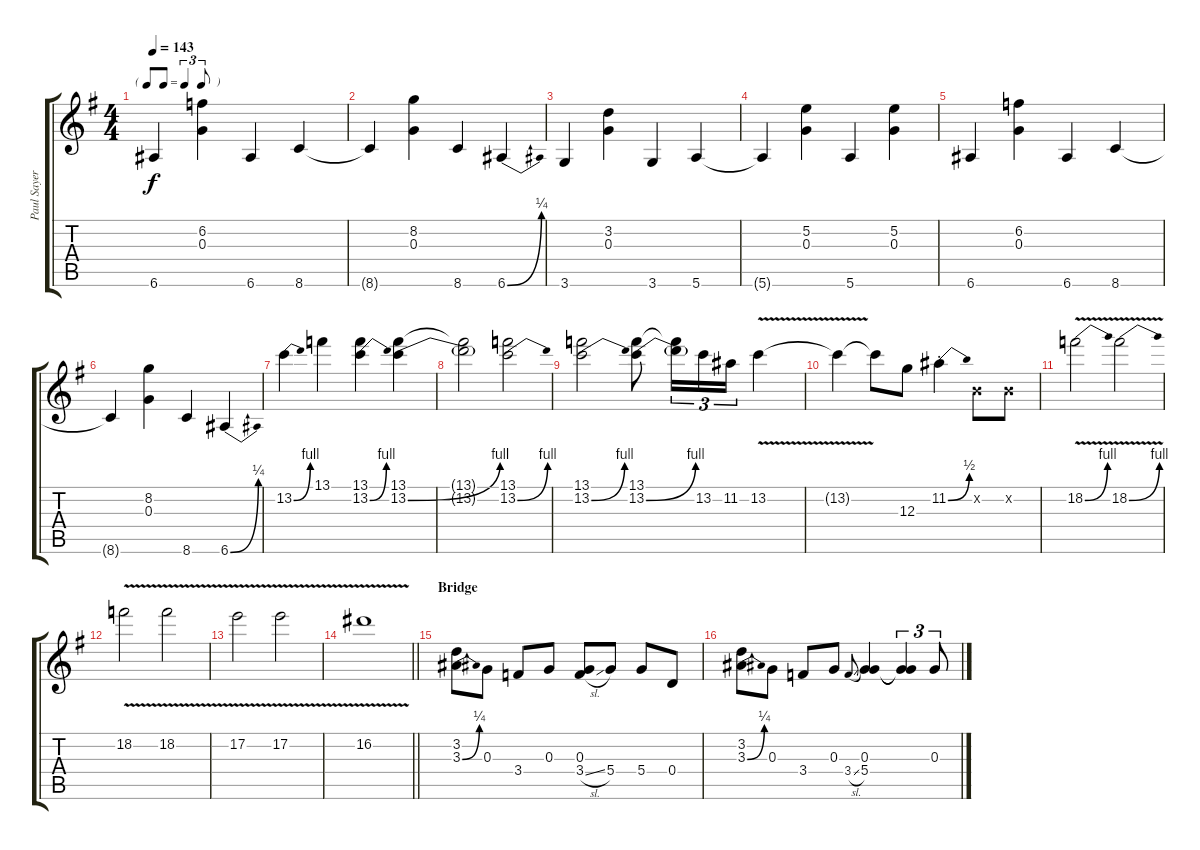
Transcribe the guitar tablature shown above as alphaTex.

\track ("Paul Sayer" "Paul Sayer") {instrument overdrivenguitar}
\staff {score tabs}
\tuning (E4 B3 G3 D3 A2 E2) {hide}
\ts (4 4)
\tf triplet8th
\tempo 143
\clef g2
\ks g
6.6.4{dy f} (6.2 0.3).4 6.6.4 8.6.4 |
8.6{t}.4 (8.2 0.3).4 8.6.4 6.6{be (bend 0 0 60 1)}.4 |
3.6.4 (3.2 0.3).4 3.6.4 5.6.4 |
5.6{t}.4 (5.2 0.3).4 5.6.4 (5.2 0.3).4 |
6.6.4 (6.2 0.3).4 6.6.4 8.6.4 |
8.6{t}.4 (8.2 0.3).4 8.6.4 6.6{be (bend 0 0 60 1)}.4 |
13.2{be (bend 0 0 60 4)}.4 13.1.4 (13.1 13.2{be (bend 0 0 60 4)}).4 (13.1 13.2{be (bend 0 0 60 4)}).4 |
(13.1{t} 13.2{t}).2 (13.1 13.2{be (bend 0 0 60 4)}).2 |
(13.1 13.2{be (bend 0 0 60 4)}).2 (13.1 13.2{be (bend 0 0 60 4)}).8 (13.1{t} 13.2{t}).16{tu (3 2)} 13.2.16{tu (3 2)} 11.2.16{tu (3 2)} 13.2{v}.4 |
13.2{t}.4 13.2{t}.8 12.3.8 11.2{be (bend 0 0 60 2) st}.4 0.2{x}.8 0.2{x}.8 |
18.2{be (bend 0 0 60 4) v}.2 18.2{be (bend 0 0 60 4) v}.2 |
18.2{v}.2 18.2{v}.2 |
17.2{v}.2 17.2{v}.2 |
\barLineRight lightlight
16.2{v}.1 |
\section ("" "Bridge")
(3.2 3.3{be (bend 0 0 60 1)}).8 0.3.8 3.4.8 0.3.8 (0.3 3.4{sl}).8 5.4.8 5.4.8 0.4.8 |
(3.2 3.3{be (bend 0 0 60 1)}).8 0.3.8 3.4.8 0.3.8 3.4{sl}.8{gr onbeat} (0.3 5.4).4 (0.3{t} 5.4{t}).4{tu (3 2)} 0.3.8{tu (3 2)}
